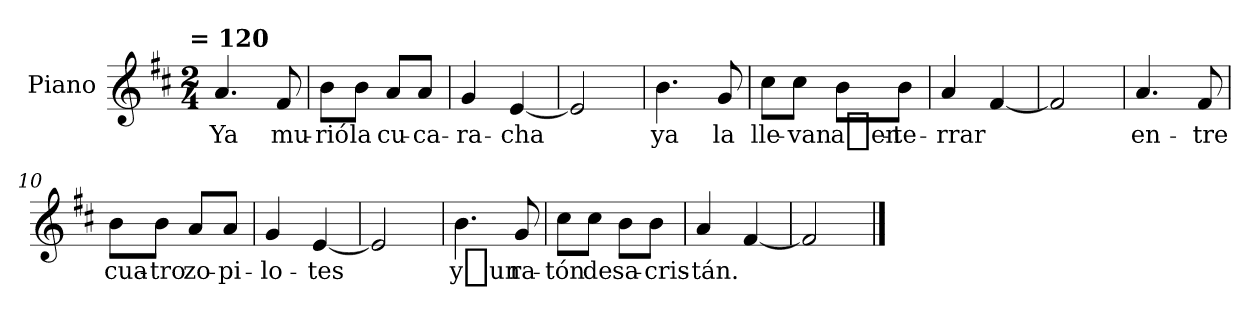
**kern	**text
*part1	*part1
*staff1	*staff1
*I"Piano	*
*I'Pno	*
*clefG2	*
*k[f#c#]	*
*D:	*
!!LO:TX:omd:t= = 120
*M2/4	*
*MM120	*
=1	=1
4.a/	Ya
8f#/	mu-
=2	=2
8b\L	-rió
8b\J	la
8a/L	cu-
8a/J	-ca-
=3	=3
4g/	-ra-
[4e/	-cha
=4	=4
2e/]	.
=5	=5
4.b\	ya
8g/	la
=6	=6
8cc#\L	lle-
8cc#\J	-van
8b\L	a_en-
8b\J	-te-
=7	=7
4a/	-rrar
[4f#/	.
=8	=8
2f#/]	.
!!LO:LB:g=z
=9	=9
4.a/	en-
8f#/	-tre
=10	=10
8b\L	cua-
8b\J	-tro
8a/L	zo-
8a/J	-pi-
=11	=11
4g/	-lo-
[4e/	-tes
=12	=12
2e/]	.
=13	=13
4.b\	y_un
8g/	ra-
=14	=14
8cc#\L	-tón
8cc#\J	de
8b\L	sa-
8b\J	-cris-
=15	=15
4a/	-tán.
[4f#/	.
=16	=16
2f#/]	.
==	==
*-	*-
